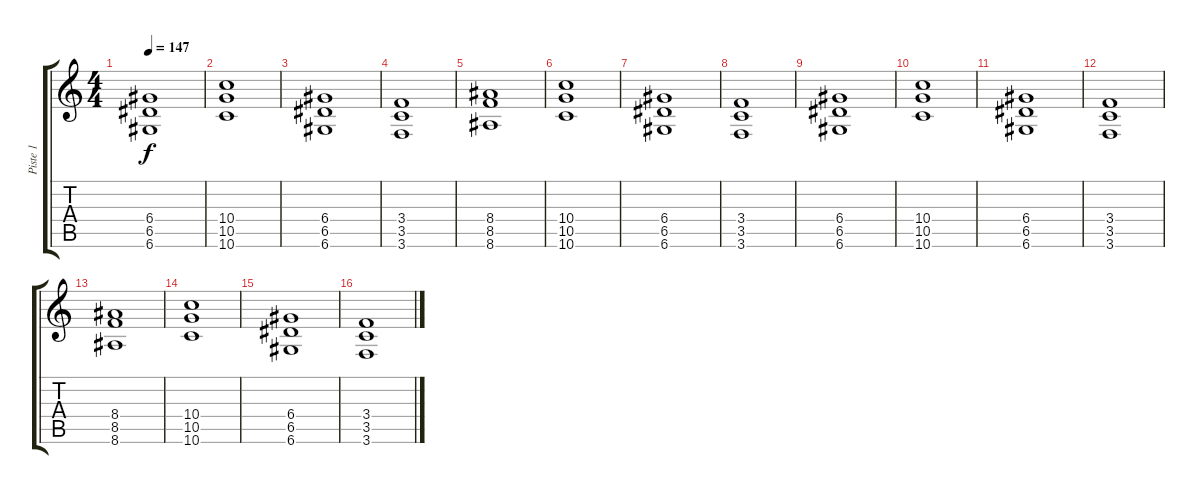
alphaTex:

\track ("Piste 1" "Piste 1") {instrument distortionguitar}
\staff {score tabs}
\tuning (E4 B3 G3 D3 A2 D2) {hide}
\ts (4 4)
\tempo 147
\clef g2
\ks c
(6.4 6.5 6.6).1{dy f} |
(10.4 10.5 10.6).1 |
(6.4 6.5 6.6).1 |
(3.4 3.5 3.6).1 |
(8.4 8.5 8.6).1 |
(10.4 10.5 10.6).1 |
(6.4 6.5 6.6).1 |
(3.4 3.5 3.6).1 |
(6.4 6.5 6.6).1 |
(10.4 10.5 10.6).1 |
(6.4 6.5 6.6).1 |
(3.4 3.5 3.6).1 |
(8.4 8.5 8.6).1 |
(10.4 10.5 10.6).1 |
(6.4 6.5 6.6).1 |
(3.4 3.5 3.6).1
